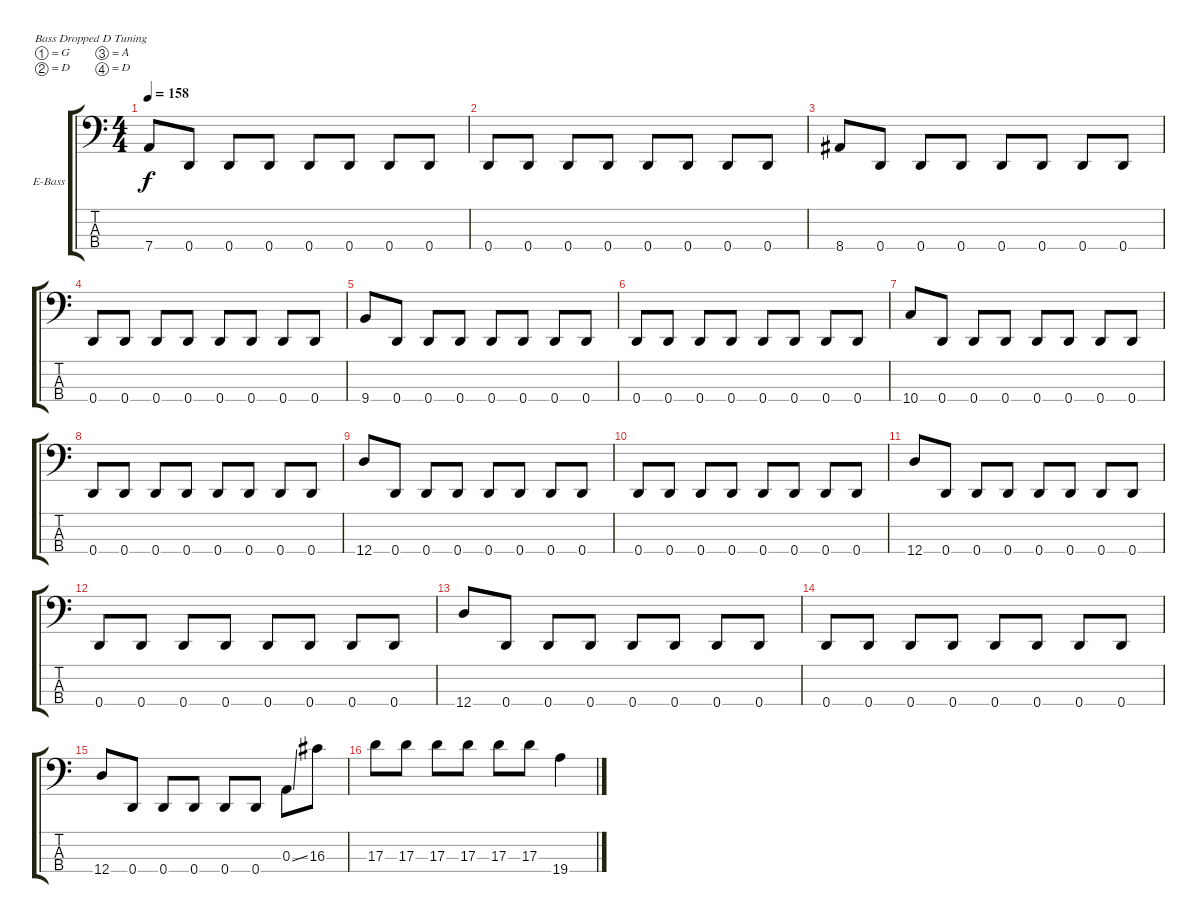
\bracketExtendMode groupsimilarinstruments
\firstSystemTrackNameOrientation horizontal
\otherSystemsTrackNameOrientation horizontal
\track ("Bass" "E-Bass") {instrument electricbasspick}
\staff {score tabs}
\tuning (G2 D2 A1 D1)
\ts (4 4)
\tempo 158
\clef f4
\ks c
7.4.8{dy f instrument electricbasspick} 0.4.8 0.4.8 0.4.8 0.4.8 0.4.8 0.4.8 0.4.8 |
0.4.8 0.4.8 0.4.8 0.4.8 0.4.8 0.4.8 0.4.8 0.4.8 |
8.4.8 0.4.8 0.4.8 0.4.8 0.4.8 0.4.8 0.4.8 0.4.8 |
0.4.8 0.4.8 0.4.8 0.4.8 0.4.8 0.4.8 0.4.8 0.4.8 |
9.4.8 0.4.8 0.4.8 0.4.8 0.4.8 0.4.8 0.4.8 0.4.8 |
0.4.8 0.4.8 0.4.8 0.4.8 0.4.8 0.4.8 0.4.8 0.4.8 |
10.4.8 0.4.8 0.4.8 0.4.8 0.4.8 0.4.8 0.4.8 0.4.8 |
0.4.8 0.4.8 0.4.8 0.4.8 0.4.8 0.4.8 0.4.8 0.4.8 |
12.4.8 0.4.8 0.4.8 0.4.8 0.4.8 0.4.8 0.4.8 0.4.8 |
0.4.8 0.4.8 0.4.8 0.4.8 0.4.8 0.4.8 0.4.8 0.4.8 |
12.4.8 0.4.8 0.4.8 0.4.8 0.4.8 0.4.8 0.4.8 0.4.8 |
0.4.8 0.4.8 0.4.8 0.4.8 0.4.8 0.4.8 0.4.8 0.4.8 |
12.4.8 0.4.8 0.4.8 0.4.8 0.4.8 0.4.8 0.4.8 0.4.8 |
0.4.8 0.4.8 0.4.8 0.4.8 0.4.8 0.4.8 0.4.8 0.4.8 |
12.4.8 0.4.8 0.4.8 0.4.8 0.4.8 0.4.8 0.3{ss}.8 16.3.8 |
17.3.8 17.3.8 17.3.8 17.3.8 17.3.8 17.3.8 19.4{ss}.4
